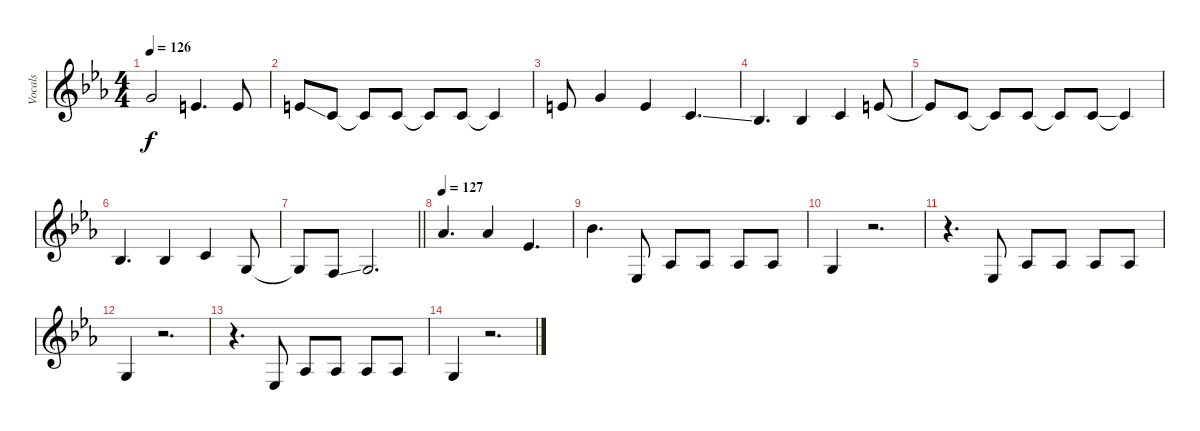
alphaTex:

\track ("Vocals" "Vocals") {instrument lead2sawtooth}
\staff {score}
\tuning (E4 C4 G3 C3 G2 C2) {hide}
\ts (4 4)
\tempo 126
\clef g2
\ks cminor
3.1.2{dy f} 0.1.4{d} 0.1.8 |
4.2{ss}.8 0.2.8 0.2{t}.8 0.2.8 0.2{t}.8 0.2.8 0.2{t}.4 |
0.1.8 3.1.4 0.1.4 5.3{ss}.4{d} |
3.3.4{d} 3.3.4 0.2.4 0.1.8 |
0.1{t}.8 0.2.8 0.2{t}.8 0.2.8 0.2{t}.8 5.3{ss}.8 5.3{t}.4 |
3.3.4{d} 3.3.4 0.2.4 0.3.8 |
\barLineRight lightlight
0.3{t}.8 5.4{ss}.8 7.4.2{d} |
\tempo 127
4.1.4{d} 4.1.4 3.2.4{d} |
6.1.4{d} 3.4.8 1.3.8 1.3.8 1.3.8 1.3.8 |
0.3.4 r.2{d} |
r.4{d} 3.4.8 1.3.8 1.3.8 1.3.8 1.3.8 |
0.3.4 r.2{d} |
r.4{d} 3.4.8 1.3.8 1.3.8 1.3.8 1.3.8 |
0.3.4 r.2{d}
